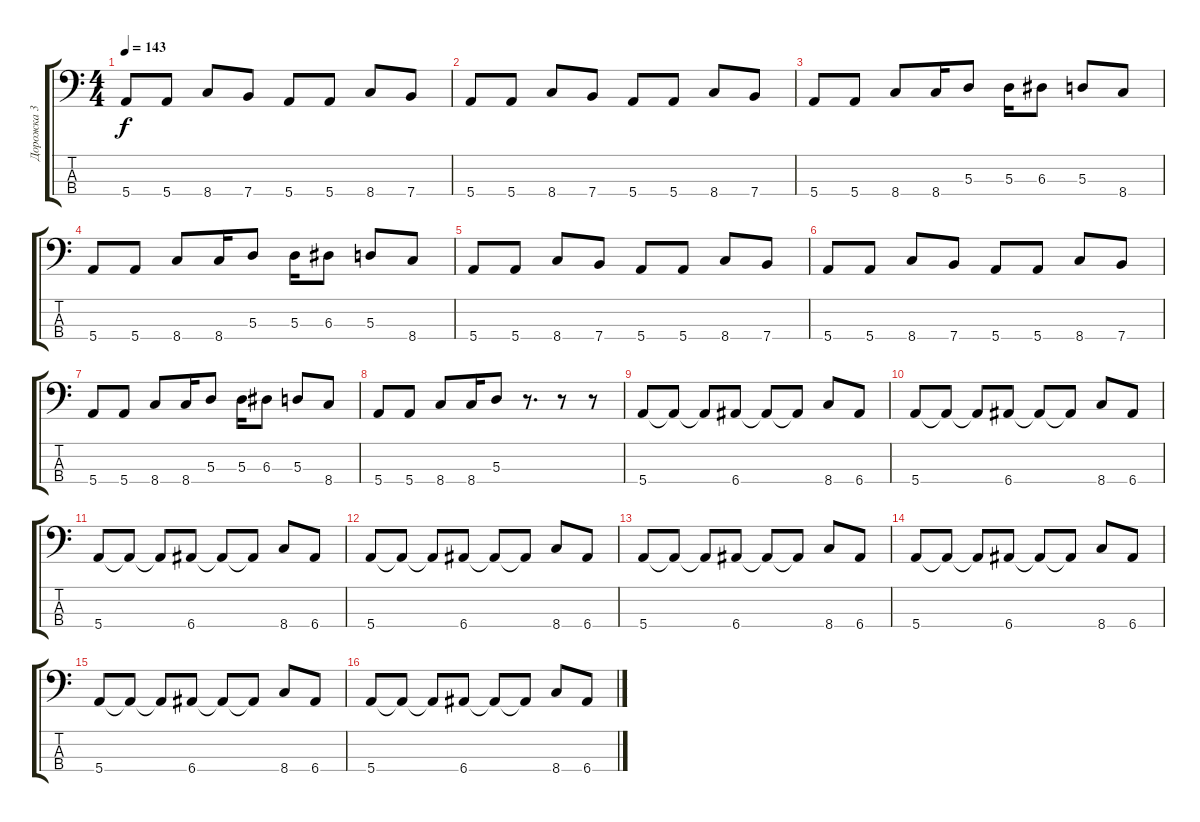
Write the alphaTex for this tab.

\track ("Дорожка 3" "Дорожка 3") {instrument electricbasspick}
\staff {score tabs}
\tuning (G2 D2 A1 E1) {hide}
\ts (4 4)
\tempo 143
\clef f4
\ks c
5.4.8{dy f} 5.4.8 8.4.8 7.4.8 5.4.8 5.4.8 8.4.8 7.4.8 |
5.4.8 5.4.8 8.4.8 7.4.8 5.4.8 5.4.8 8.4.8 7.4.8 |
5.4.8 5.4.8 8.4.8 8.4.16 5.3.8 5.3.16 6.3.8 5.3.8 8.4.8 |
5.4.8 5.4.8 8.4.8 8.4.16 5.3.8 5.3.16 6.3.8 5.3.8 8.4.8 |
5.4.8 5.4.8 8.4.8 7.4.8 5.4.8 5.4.8 8.4.8 7.4.8 |
5.4.8 5.4.8 8.4.8 7.4.8 5.4.8 5.4.8 8.4.8 7.4.8 |
5.4.8 5.4.8 8.4.8 8.4.16 5.3.8 5.3.16 6.3.8 5.3.8 8.4.8 |
5.4.8 5.4.8 8.4.8 8.4.16 5.3.8 r.8{d} r.8 r.8 |
5.4.8 5.4{t}.8 5.4{t}.8 6.4.8 6.4{t}.8 6.4{t}.8 8.4.8 6.4.8 |
5.4.8 5.4{t}.8 5.4{t}.8 6.4.8 6.4{t}.8 6.4{t}.8 8.4.8 6.4.8 |
5.4.8 5.4{t}.8 5.4{t}.8 6.4.8 6.4{t}.8 6.4{t}.8 8.4.8 6.4.8 |
5.4.8 5.4{t}.8 5.4{t}.8 6.4.8 6.4{t}.8 6.4{t}.8 8.4.8 6.4.8 |
5.4.8 5.4{t}.8 5.4{t}.8 6.4.8 6.4{t}.8 6.4{t}.8 8.4.8 6.4.8 |
5.4.8 5.4{t}.8 5.4{t}.8 6.4.8 6.4{t}.8 6.4{t}.8 8.4.8 6.4.8 |
5.4.8 5.4{t}.8 5.4{t}.8 6.4.8 6.4{t}.8 6.4{t}.8 8.4.8 6.4.8 |
5.4.8 5.4{t}.8 5.4{t}.8 6.4.8 6.4{t}.8 6.4{t}.8 8.4.8 6.4.8
